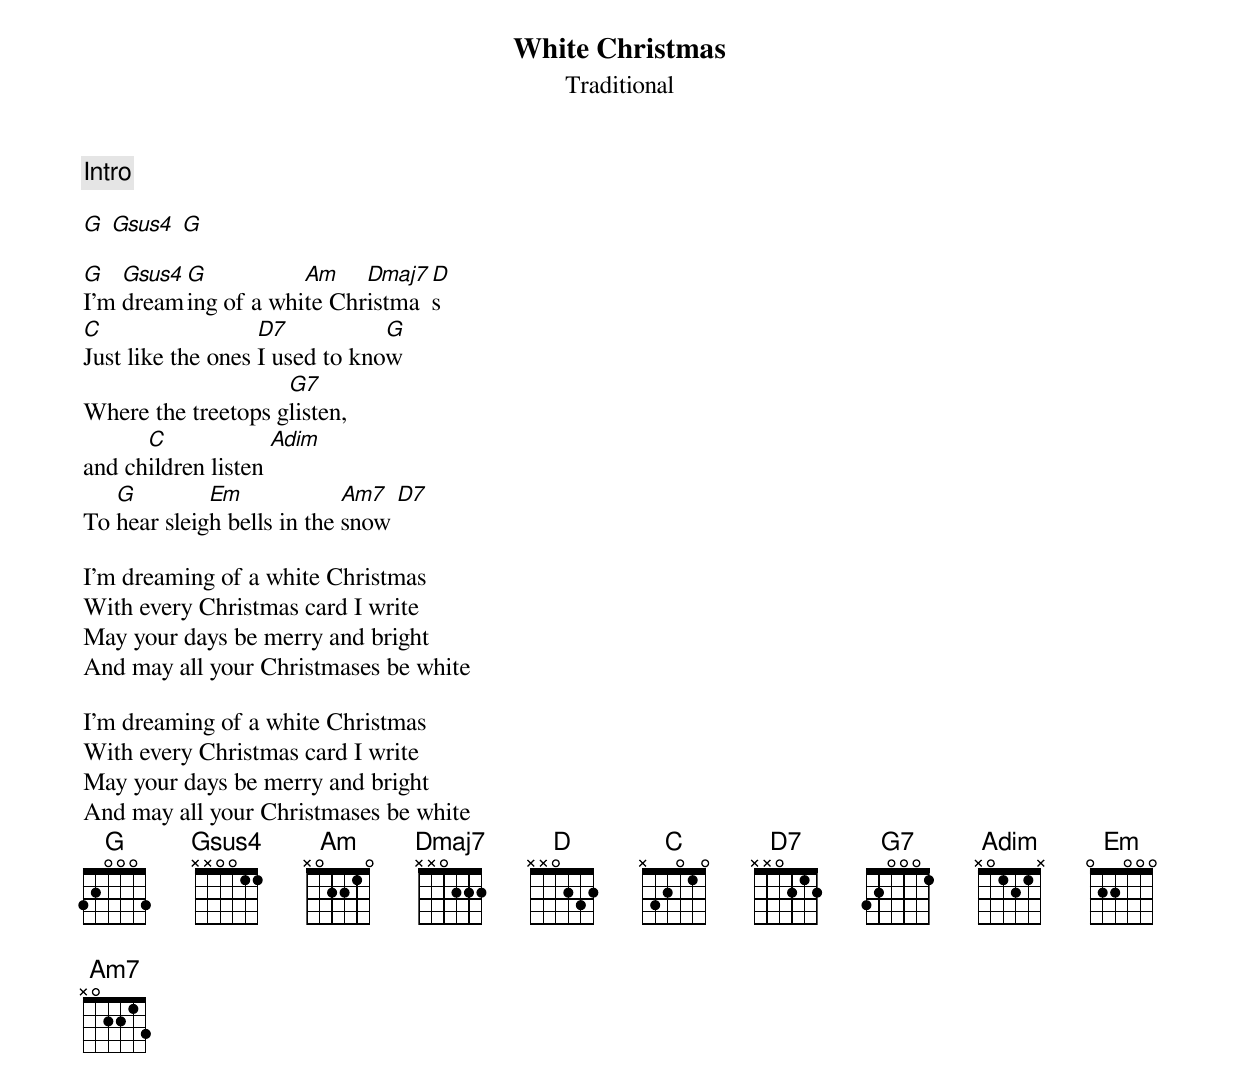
{title:White Christmas}
{subtitle:Traditional}
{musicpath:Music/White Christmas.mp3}
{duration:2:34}
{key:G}

{c:Intro}

[G] [Gsus4] [G]

[G]I'm [Gsus4]dream[G]ing of a whi[Am]te Chr[Dmaj7]istma[D]s
[C]Just like the ones [D7]I used to kno[G]w
Where the treetops g[G7]listen,
and ch[C]ildren listen [Adim]
To [G]hear sleig[Em]h bells in the [Am7]snow [D7]

I'm dreaming of a white Christmas
With every Christmas card I write
May your days be merry and bright
And may all your Christmases be white

I'm dreaming of a white Christmas
With every Christmas card I write
May your days be merry and bright
And may all your Christmases be white
